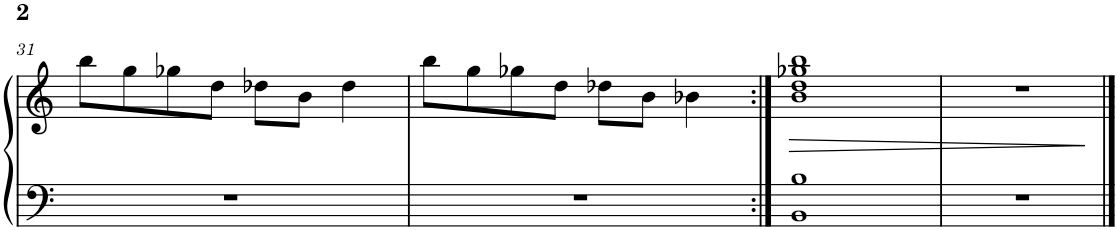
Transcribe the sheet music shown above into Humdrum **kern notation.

**kern	**kern	**dynam
*part1	*part1	*part1
*staff2	*staff1	*staff1/2
*I"Piano	*	*
*I'Pno.	*	*
!!LO:PB:g=z
*clefF4	*clefG2	*
*k[]	*k[]	*
*M4/4	*M4/4	*
=31	=31	=31
1r	8bb\L	.
.	8gg\	.
.	8gg-X\	.
.	8dd\J	.
.	8dd-X\L	.
.	8b\J	.
.	4dd-\	.
=32	=32	=32
1r	8bb\L	.
.	8gg\	.
.	8gg-X\	.
.	8dd\J	.
.	8dd-X\L	.
.	8b\J	.
.	4b-X\	.
=33:|!	=33:|!	=33:|!
!	!	!LO:HP:b
1BB 1B	1b 1dd 1gg-X 1bb	>
=34	=34	=34
1r	1r	.
.	.	]
==	==	==
*-	*-	*-
